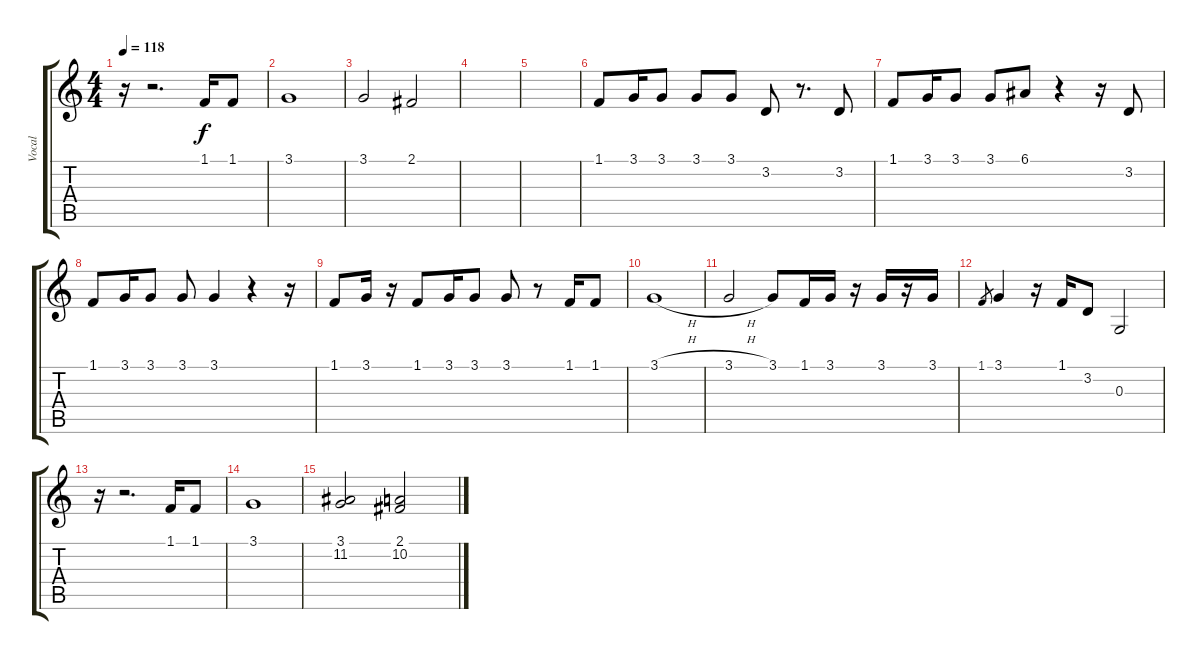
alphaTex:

\track ("Vocal" "Vocal") {instrument sopranosax}
\staff {score tabs}
\tuning (E4 B3 G3 D3 A2 E2) {hide}
\ts (4 4)
\tempo 118
\clef g2
\ks c
r.16{dy f} r.2{d} 1.1.16 1.1.8 |
3.1.1 |
3.1.2 2.1.2 |
|
|
1.1.8 3.1.16 3.1.8 3.1.8 3.1.8 3.2.8 r.8{d} 3.2.8 |
1.1.8 3.1.16 3.1.8 3.1.8 6.1.8 r.4 r.16 3.2.8 |
1.1.8 3.1.16 3.1.8 3.1.8 3.1.4 r.4 r.16 |
1.1.8 3.1.16 r.16 1.1.8 3.1.16 3.1.8 3.1.8 r.8 1.1.16 1.1.8 |
3.1{h}.1 |
3.1{h}.2 3.1.8 1.1.16 3.1.16 r.16 3.1.16 r.16 3.1.16 |
1.1.8{gr} 3.1.4 r.16 1.1.16 3.2.8 0.3.2 |
r.16 r.2{d} 1.1.16 1.1.8 |
3.1.1 |
(3.1 11.2).2 (2.1 10.2).2
